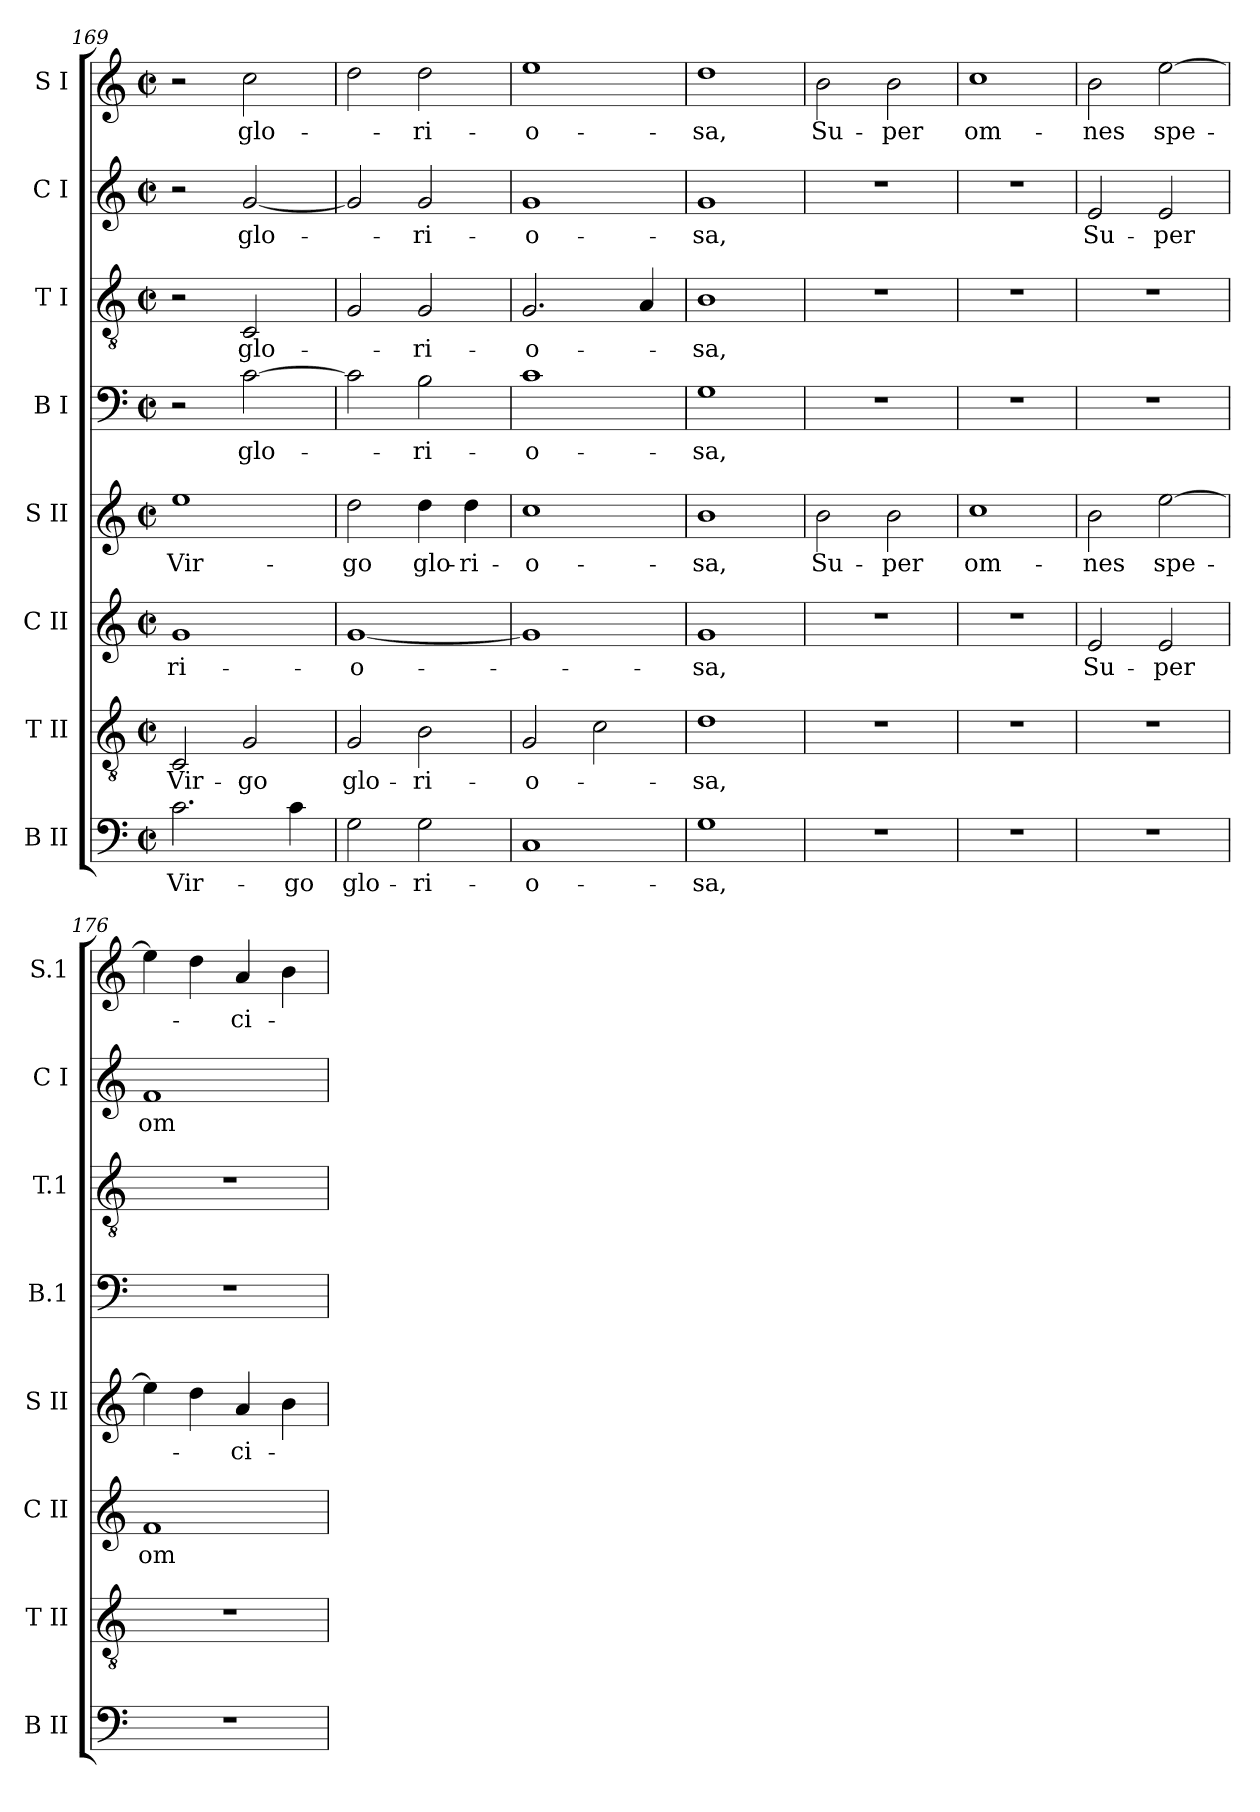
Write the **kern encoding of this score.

**kern	**text	**kern	**text	**kern	**text	**kern	**text	**kern	**text	**kern	**text	**kern	**text	**kern	**text
*part8	*part8	*part7	*part7	*part6	*part6	*part5	*part5	*part4	*part4	*part3	*part3	*part2	*part2	*part1	*part1
*staff8	*staff8	*staff7	*staff7	*staff6	*staff6	*staff5	*staff5	*staff4	*staff4	*staff3	*staff3	*staff2	*staff2	*staff1	*staff1
*I"B II	*	*I"T II	*	*I"C II	*	*I"S II	*	*I"B I	*	*I"T I	*	*I"C I	*	*I"S I	*
*I'B II	*	*I'T II	*	*I'C II	*	*I'S II	*	*I'B.1	*	*I'T.1	*	*I'C I	*	*I'S.1	*
*clefF4	*	*clefGv2	*	*clefG2	*	*clefG2	*	*clefF4	*	*clefGv2	*	*clefG2	*	*clefG2	*
*k[]	*	*k[]	*	*k[]	*	*k[]	*	*k[]	*	*k[]	*	*k[]	*	*k[]	*
*C:	*	*C:	*	*C:	*	*C:	*	*C:	*	*C:	*	*C:	*	*C:	*
*M2/2	*	*M2/2	*	*M2/2	*	*M2/2	*	*M2/2	*	*M2/2	*	*M2/2	*	*M2/2	*
*met(c|)	*	*met(c|)	*	*met(c|)	*	*met(c|)	*	*met(c|)	*	*met(c|)	*	*met(c|)	*	*met(c|)	*
=169	=169	=169	=169	=169	=169	=169	=169	=169	=169	=169	=169	=169	=169	=169	=169
!	!LO:LY:b	!	!LO:LY:b	!	!LO:LY:b	!	!LO:LY:b	!	!	!	!	!	!	!	!
2.c\	Vir-	2C/	Vir-	1g	-ri-	1ee	Vir-	2r	.	2r	.	2r	.	2r	.
!	!	!	!LO:LY:b	!	!	!	!	!	!LO:LY:b	!	!LO:LY:b	!	!LO:LY:b	!	!LO:LY:b
.	.	2G/	-go	.	.	.	.	[2c\	glo-	2C/	glo-	[2g/	glo-	2cc\	glo-
!	!LO:LY:b	!	!	!	!	!	!	!	!	!	!	!	!	!	!
4c\	-go	.	.	.	.	.	.	.	.	.	.	.	.	.	.
=170	=170	=170	=170	=170	=170	=170	=170	=170	=170	=170	=170	=170	=170	=170	=170
!	!LO:LY:b	!	!LO:LY:b	!	!LO:LY:b	!	!LO:LY:b	!	!	!	!	!	!	!	!
2G\	glo-	2G/	glo-	[1g	-o-	2dd\	-go	2c\]	.	2G/	.	2g/]	.	2dd\	.
!	!LO:LY:b	!	!LO:LY:b	!	!	!	!LO:LY:b	!	!LO:LY:b	!	!LO:LY:b	!	!LO:LY:b	!	!LO:LY:b
2G\	-ri-	2B\	-ri-	.	.	4dd\	glo-	2B\	-ri-	2G/	-ri-	2g/	-ri-	2dd\	-ri-
!	!	!	!	!	!	!	!LO:LY:b	!	!	!	!	!	!	!	!
.	.	.	.	.	.	4dd\	-ri-	.	.	.	.	.	.	.	.
=171	=171	=171	=171	=171	=171	=171	=171	=171	=171	=171	=171	=171	=171	=171	=171
!	!LO:LY:b	!	!LO:LY:b	!	!	!	!LO:LY:b	!	!LO:LY:b	!	!LO:LY:b	!	!LO:LY:b	!	!LO:LY:b
1C	-o-	2G/	-o-	1g]	.	1cc	-o-	1c	-o-	2.G/	-o-	1g	-o-	1ee	-o-
.	.	2c\	.	.	.	.	.	.	.	.	.	.	.	.	.
.	.	.	.	.	.	.	.	.	.	4A/	.	.	.	.	.
=172	=172	=172	=172	=172	=172	=172	=172	=172	=172	=172	=172	=172	=172	=172	=172
!	!LO:LY:b	!	!LO:LY:b	!	!LO:LY:b	!	!LO:LY:b	!	!LO:LY:b	!	!LO:LY:b	!	!LO:LY:b	!	!LO:LY:b
1G	-sa,	1d	-sa,	1g	-sa,	1b	-sa,	1G	-sa,	1B	-sa,	1g	-sa,	1dd	-sa,
=173	=173	=173	=173	=173	=173	=173	=173	=173	=173	=173	=173	=173	=173	=173	=173
!	!	!	!	!	!	!	!LO:LY:b	!	!	!	!	!	!	!	!LO:LY:b
1r	.	1r	.	1r	.	2b\	Su-	1r	.	1r	.	1r	.	2b\	Su-
!	!	!	!	!	!	!	!LO:LY:b	!	!	!	!	!	!	!	!LO:LY:b
.	.	.	.	.	.	2b\	-per	.	.	.	.	.	.	2b\	-per
=174	=174	=174	=174	=174	=174	=174	=174	=174	=174	=174	=174	=174	=174	=174	=174
!	!	!	!	!	!	!	!LO:LY:b	!	!	!	!	!	!	!	!LO:LY:b
1r	.	1r	.	1r	.	1cc	om-	1r	.	1r	.	1r	.	1cc	om-
=175	=175	=175	=175	=175	=175	=175	=175	=175	=175	=175	=175	=175	=175	=175	=175
!	!	!	!	!	!LO:LY:b	!	!LO:LY:b	!	!	!	!	!	!LO:LY:b	!	!LO:LY:b
1r	.	1r	.	2e/	Su-	2b\	-nes	1r	.	1r	.	2e/	Su-	2b\	-nes
!	!	!	!	!	!LO:LY:b	!	!LO:LY:b	!	!	!	!	!	!LO:LY:b	!	!LO:LY:b
.	.	.	.	2e/	-per	[2ee\	spe-	.	.	.	.	2e/	-per	[2ee\	spe-
=176	=176	=176	=176	=176	=176	=176	=176	=176	=176	=176	=176	=176	=176	=176	=176
!	!	!	!	!	!LO:LY:b	!	!	!	!	!	!	!	!LO:LY:b	!	!
1r	.	1r	.	1f	om-	4ee\]	.	1r	.	1r	.	1f	om-	4ee\]	.
.	.	.	.	.	.	4dd\	.	.	.	.	.	.	.	4dd\	.
!	!	!	!	!	!	!	!LO:LY:b	!	!	!	!	!	!	!	!LO:LY:b
.	.	.	.	.	.	4a/	-ci-	.	.	.	.	.	.	4a/	-ci-
.	.	.	.	.	.	4b\	.	.	.	.	.	.	.	4b\	.
=	=	=	=	=	=	=	=	=	=	=	=	=	=	=	=
*-	*-	*-	*-	*-	*-	*-	*-	*-	*-	*-	*-	*-	*-	*-	*-
